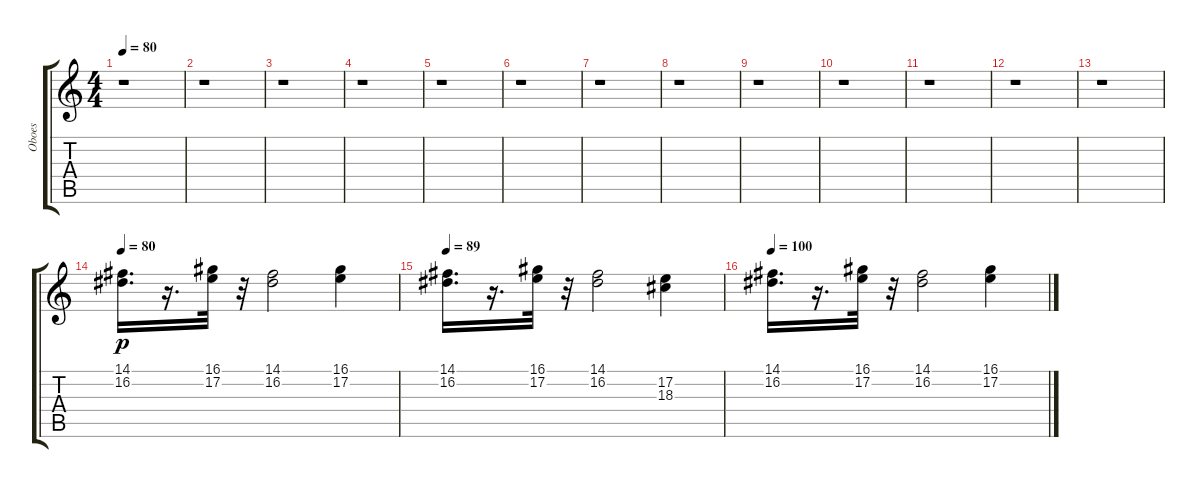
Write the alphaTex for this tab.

\track ("Oboes" "Oboes") {instrument oboe}
\staff {score tabs}
\tuning (E4 B3 G3 D3 A2 E2) {hide}
\ts (4 4)
\tempo 80
\clef g2
\ks c
r.1{dy pp} |
r.1 |
r.1 |
r.1 |
r.1 |
r.1 |
r.1 |
r.1 |
r.1 |
r.1 |
r.1 |
r.1 |
r.1 |
\tempo 80
(14.1 16.2).16{d dy p} r.16{d} (16.1 17.2).32 r.32 (14.1 16.2).2 (16.1 17.2).4 |
\tempo 89
(14.1 16.2).16{d} r.16{d} (16.1 17.2).32 r.32 (14.1 16.2).2 (17.2 18.3).4 |
\tempo 100
(14.1 16.2).16{d} r.16{d} (16.1 17.2).32 r.32 (14.1 16.2).2 (16.1 17.2).4
